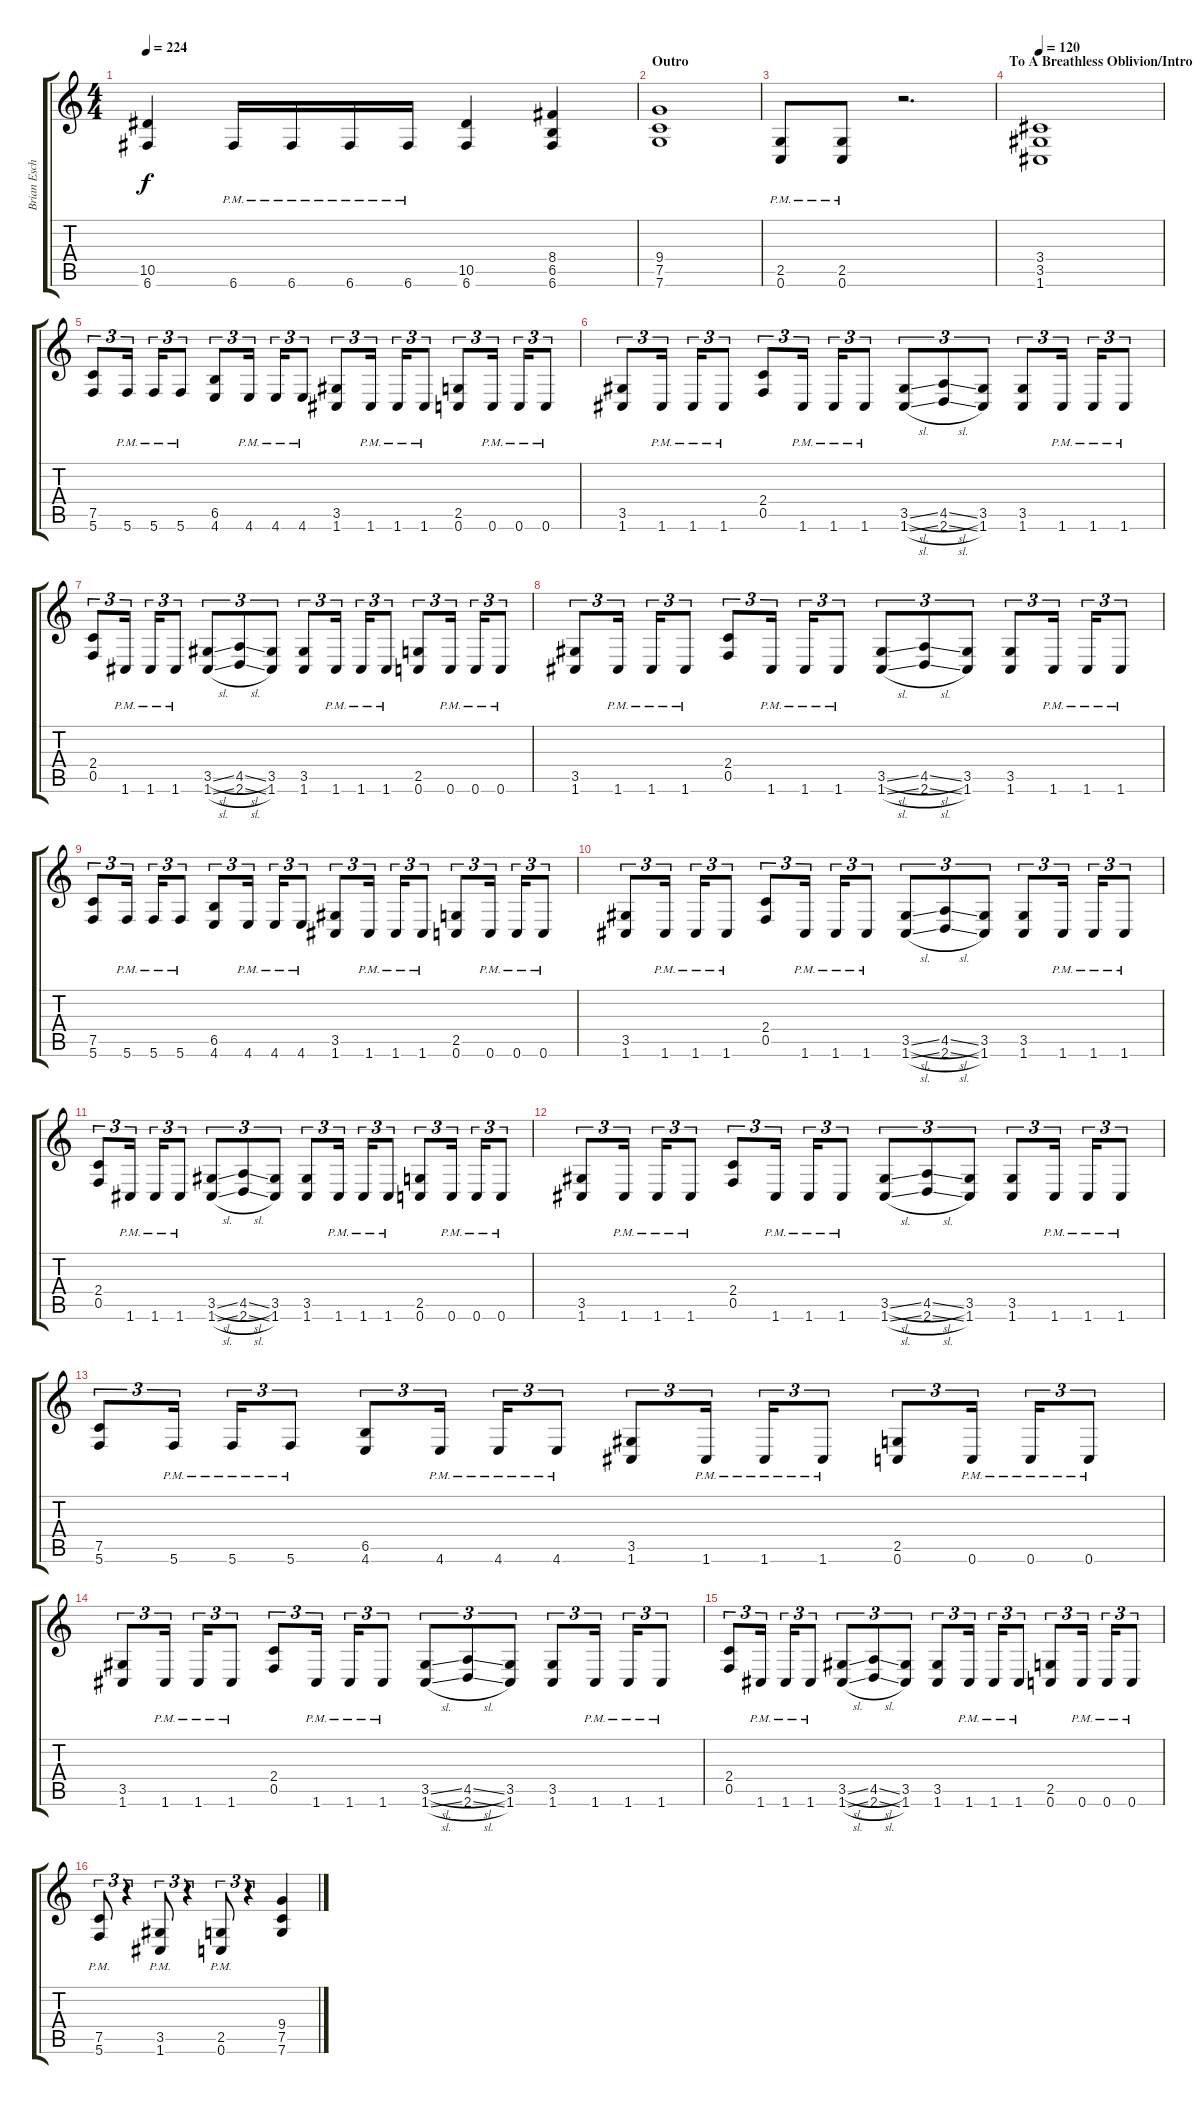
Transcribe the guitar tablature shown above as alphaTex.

\track ("Brian Eschbach (Lead Guitar)" "Brian Esch") {instrument distortionguitar}
\staff {score tabs}
\tuning (C4 G3 Eb3 Bb2 F2 C2) {hide}
\ts (4 4)
\tempo 224
\clef g2
\ks c
(10.5 6.6).4{dy f} 6.6{pm}.16 6.6{pm}.16 6.6{pm}.16 6.6{pm}.16 (10.5 6.6).4 (8.4 6.5 6.6).4 |
\section ("" "Outro")
(9.4 7.5 7.6).1 |
(2.5{pm} 0.6{pm}).8 (2.5{pm} 0.6{pm}).8 r.2{d} |
\section ("" "To A Breathless Oblivion/Intro")
\tempo 120
(3.4 3.5 1.6).1 |
(7.5 5.6).8{tu (3 2)} 5.6{pm}.16{tu (3 2)} 5.6{pm}.16{tu (3 2)} 5.6{pm}.8{tu (3 2)} (6.5 4.6).8{tu (3 2)} 4.6{pm}.16{tu (3 2)} 4.6{pm}.16{tu (3 2)} 4.6{pm}.8{tu (3 2)} (3.5 1.6).8{tu (3 2)} 1.6{pm}.16{tu (3 2)} 1.6{pm}.16{tu (3 2)} 1.6{pm}.8{tu (3 2)} (2.5 0.6).8{tu (3 2)} 0.6{pm}.16{tu (3 2)} 0.6{pm}.16{tu (3 2)} 0.6{pm}.8{tu (3 2)} |
(3.5 1.6).8{tu (3 2)} 1.6{pm}.16{tu (3 2)} 1.6{pm}.16{tu (3 2)} 1.6{pm}.8{tu (3 2)} (2.4 0.5).8{tu (3 2)} 1.6{pm}.16{tu (3 2)} 1.6{pm}.16{tu (3 2)} 1.6{pm}.8{tu (3 2)} (3.5{sl} 1.6{sl}).8{tu (3 2)} (4.5{sl} 2.6{sl}).8{tu (3 2)} (3.5 1.6).8{tu (3 2)} (3.5 1.6).8{tu (3 2)} 1.6{pm}.16{tu (3 2)} 1.6{pm}.16{tu (3 2)} 1.6{pm}.8{tu (3 2)} |
(2.4 0.5).8{tu (3 2)} 1.6{pm}.16{tu (3 2)} 1.6{pm}.16{tu (3 2)} 1.6{pm}.8{tu (3 2)} (3.5{sl} 1.6{sl}).8{tu (3 2)} (4.5{sl} 2.6{sl}).8{tu (3 2)} (3.5 1.6).8{tu (3 2)} (3.5 1.6).8{tu (3 2)} 1.6{pm}.16{tu (3 2)} 1.6{pm}.16{tu (3 2)} 1.6{pm}.8{tu (3 2)} (2.5 0.6).8{tu (3 2)} 0.6{pm}.16{tu (3 2)} 0.6{pm}.16{tu (3 2)} 0.6{pm}.8{tu (3 2)} |
(3.5 1.6).8{tu (3 2)} 1.6{pm}.16{tu (3 2)} 1.6{pm}.16{tu (3 2)} 1.6{pm}.8{tu (3 2)} (2.4 0.5).8{tu (3 2)} 1.6{pm}.16{tu (3 2)} 1.6{pm}.16{tu (3 2)} 1.6{pm}.8{tu (3 2)} (3.5{sl} 1.6{sl}).8{tu (3 2)} (4.5{sl} 2.6{sl}).8{tu (3 2)} (3.5 1.6).8{tu (3 2)} (3.5 1.6).8{tu (3 2)} 1.6{pm}.16{tu (3 2)} 1.6{pm}.16{tu (3 2)} 1.6{pm}.8{tu (3 2)} |
(7.5 5.6).8{tu (3 2)} 5.6{pm}.16{tu (3 2)} 5.6{pm}.16{tu (3 2)} 5.6{pm}.8{tu (3 2)} (6.5 4.6).8{tu (3 2)} 4.6{pm}.16{tu (3 2)} 4.6{pm}.16{tu (3 2)} 4.6{pm}.8{tu (3 2)} (3.5 1.6).8{tu (3 2)} 1.6{pm}.16{tu (3 2)} 1.6{pm}.16{tu (3 2)} 1.6{pm}.8{tu (3 2)} (2.5 0.6).8{tu (3 2)} 0.6{pm}.16{tu (3 2)} 0.6{pm}.16{tu (3 2)} 0.6{pm}.8{tu (3 2)} |
(3.5 1.6).8{tu (3 2)} 1.6{pm}.16{tu (3 2)} 1.6{pm}.16{tu (3 2)} 1.6{pm}.8{tu (3 2)} (2.4 0.5).8{tu (3 2)} 1.6{pm}.16{tu (3 2)} 1.6{pm}.16{tu (3 2)} 1.6{pm}.8{tu (3 2)} (3.5{sl} 1.6{sl}).8{tu (3 2)} (4.5{sl} 2.6{sl}).8{tu (3 2)} (3.5 1.6).8{tu (3 2)} (3.5 1.6).8{tu (3 2)} 1.6{pm}.16{tu (3 2)} 1.6{pm}.16{tu (3 2)} 1.6{pm}.8{tu (3 2)} |
(2.4 0.5).8{tu (3 2)} 1.6{pm}.16{tu (3 2)} 1.6{pm}.16{tu (3 2)} 1.6{pm}.8{tu (3 2)} (3.5{sl} 1.6{sl}).8{tu (3 2)} (4.5{sl} 2.6{sl}).8{tu (3 2)} (3.5 1.6).8{tu (3 2)} (3.5 1.6).8{tu (3 2)} 1.6{pm}.16{tu (3 2)} 1.6{pm}.16{tu (3 2)} 1.6{pm}.8{tu (3 2)} (2.5 0.6).8{tu (3 2)} 0.6{pm}.16{tu (3 2)} 0.6{pm}.16{tu (3 2)} 0.6{pm}.8{tu (3 2)} |
(3.5 1.6).8{tu (3 2)} 1.6{pm}.16{tu (3 2)} 1.6{pm}.16{tu (3 2)} 1.6{pm}.8{tu (3 2)} (2.4 0.5).8{tu (3 2)} 1.6{pm}.16{tu (3 2)} 1.6{pm}.16{tu (3 2)} 1.6{pm}.8{tu (3 2)} (3.5{sl} 1.6{sl}).8{tu (3 2)} (4.5{sl} 2.6{sl}).8{tu (3 2)} (3.5 1.6).8{tu (3 2)} (3.5 1.6).8{tu (3 2)} 1.6{pm}.16{tu (3 2)} 1.6{pm}.16{tu (3 2)} 1.6{pm}.8{tu (3 2)} |
(7.5 5.6).8{tu (3 2)} 5.6{pm}.16{tu (3 2)} 5.6{pm}.16{tu (3 2)} 5.6{pm}.8{tu (3 2)} (6.5 4.6).8{tu (3 2)} 4.6{pm}.16{tu (3 2)} 4.6{pm}.16{tu (3 2)} 4.6{pm}.8{tu (3 2)} (3.5 1.6).8{tu (3 2)} 1.6{pm}.16{tu (3 2)} 1.6{pm}.16{tu (3 2)} 1.6{pm}.8{tu (3 2)} (2.5 0.6).8{tu (3 2)} 0.6{pm}.16{tu (3 2)} 0.6{pm}.16{tu (3 2)} 0.6{pm}.8{tu (3 2)} |
(3.5 1.6).8{tu (3 2)} 1.6{pm}.16{tu (3 2)} 1.6{pm}.16{tu (3 2)} 1.6{pm}.8{tu (3 2)} (2.4 0.5).8{tu (3 2)} 1.6{pm}.16{tu (3 2)} 1.6{pm}.16{tu (3 2)} 1.6{pm}.8{tu (3 2)} (3.5{sl} 1.6{sl}).8{tu (3 2)} (4.5{sl} 2.6{sl}).8{tu (3 2)} (3.5 1.6).8{tu (3 2)} (3.5 1.6).8{tu (3 2)} 1.6{pm}.16{tu (3 2)} 1.6{pm}.16{tu (3 2)} 1.6{pm}.8{tu (3 2)} |
(2.4 0.5).8{tu (3 2)} 1.6{pm}.16{tu (3 2)} 1.6{pm}.16{tu (3 2)} 1.6{pm}.8{tu (3 2)} (3.5{sl} 1.6{sl}).8{tu (3 2)} (4.5{sl} 2.6{sl}).8{tu (3 2)} (3.5 1.6).8{tu (3 2)} (3.5 1.6).8{tu (3 2)} 1.6{pm}.16{tu (3 2)} 1.6{pm}.16{tu (3 2)} 1.6{pm}.8{tu (3 2)} (2.5 0.6).8{tu (3 2)} 0.6{pm}.16{tu (3 2)} 0.6{pm}.16{tu (3 2)} 0.6{pm}.8{tu (3 2)} |
(7.5{pm} 5.6{pm}).8{tu (3 2)} r.4{tu (3 2)} (3.5{pm} 1.6{pm}).8{tu (3 2)} r.4{tu (3 2)} (2.5{pm} 0.6{pm}).8{tu (3 2)} r.4{tu (3 2)} (9.4 7.5{ss} 7.6{ss}).4
